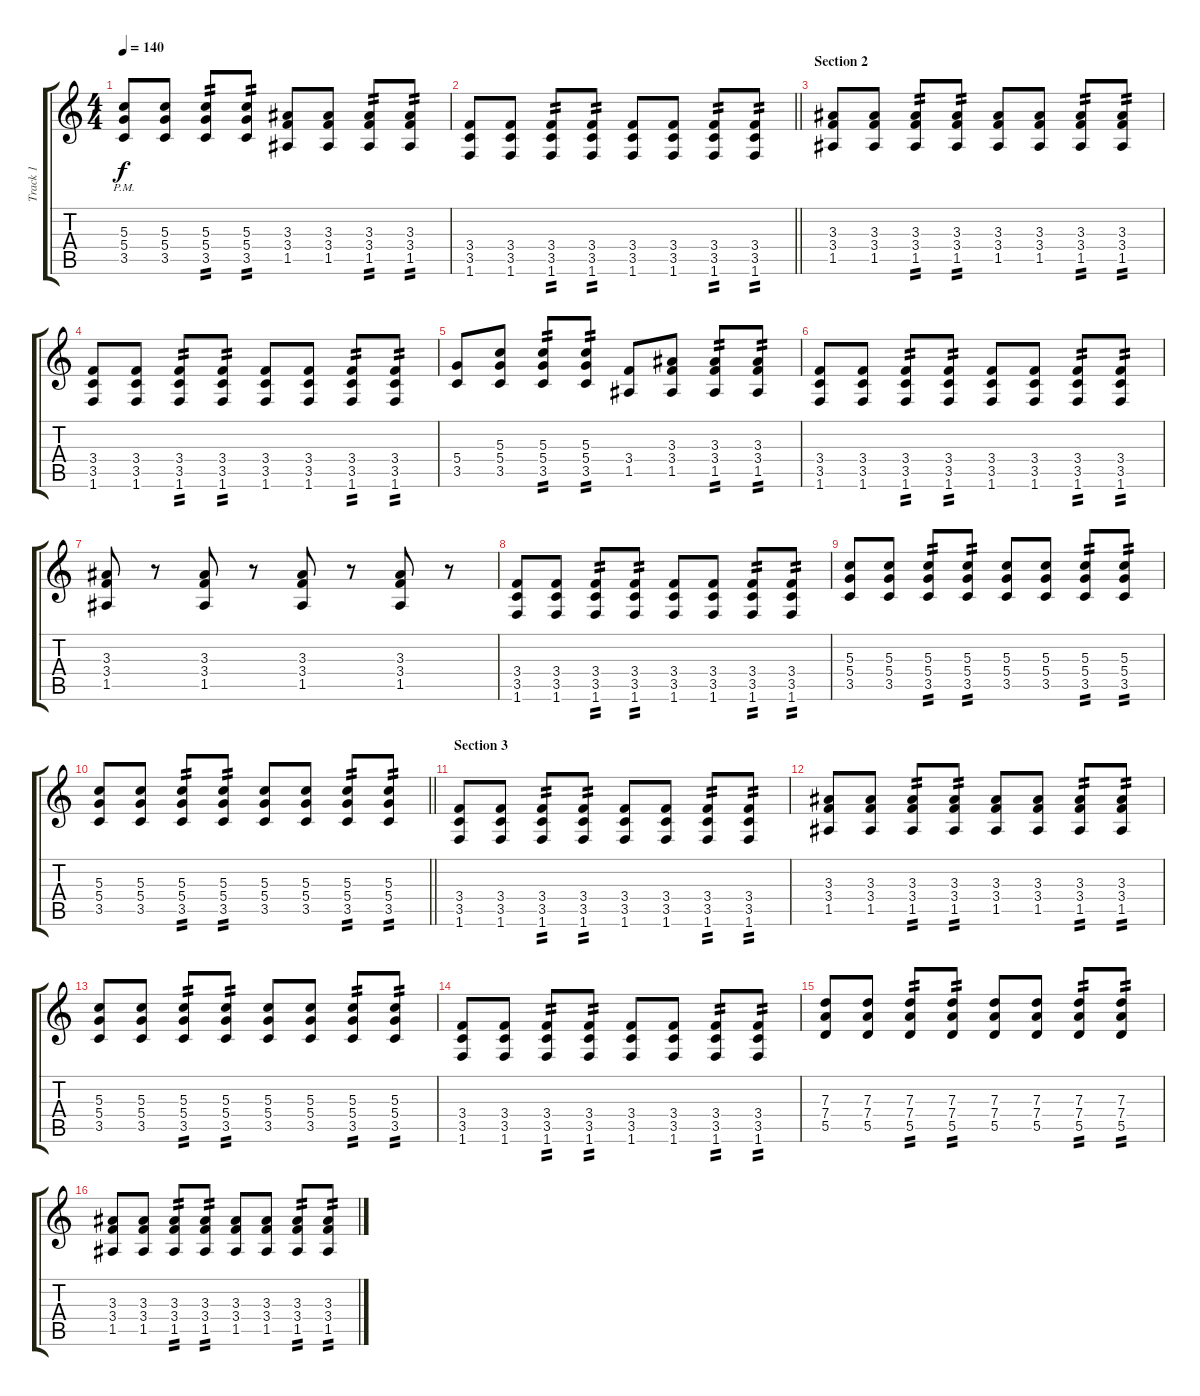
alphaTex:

\track ("Track 1" "Track 1") {instrument distortionguitar}
\staff {score tabs}
\tuning (E4 B3 G3 D3 A2 E2) {hide}
\ts (4 4)
\tempo 140
\clef g2
\ks c
(5.3{pm} 5.4{pm} 3.5{pm}).8{dy f} (5.3 5.4 3.5).8 (5.3 5.4 3.5).8{tp 2} (5.3 5.4 3.5).8{tp 2} (3.3 3.4 1.5).8 (3.3 3.4 1.5).8 (3.3 3.4 1.5).8{tp 2} (3.3 3.4 1.5).8{tp 2} |
\barLineRight lightlight
(3.4 3.5 1.6).8 (3.4 3.5 1.6).8 (3.4 3.5 1.6).8{tp 2} (3.4 3.5 1.6).8{tp 2} (3.4 3.5 1.6).8 (3.4 3.5 1.6).8 (3.4 3.5 1.6).8{tp 2} (3.4 3.5 1.6).8{tp 2} |
\section ("" "Section 2")
(3.3 3.4 1.5).8 (3.3 3.4 1.5).8 (3.3 3.4 1.5).8{tp 2} (3.3 3.4 1.5).8{tp 2} (3.3 3.4 1.5).8 (3.3 3.4 1.5).8 (3.3 3.4 1.5).8{tp 2} (3.3 3.4 1.5).8{tp 2} |
(3.4 3.5 1.6).8 (3.4 3.5 1.6).8 (3.4 3.5 1.6).8{tp 2} (3.4 3.5 1.6).8{tp 2} (3.4 3.5 1.6).8 (3.4 3.5 1.6).8 (3.4 3.5 1.6).8{tp 2} (3.4 3.5 1.6).8{tp 2} |
(5.4 3.5).8 (5.3 5.4 3.5).8 (5.3 5.4 3.5).8{tp 2} (5.3 5.4 3.5).8{tp 2} (3.4 1.5).8 (3.3 3.4 1.5).8 (3.3 3.4 1.5).8{tp 2} (3.3 3.4 1.5).8{tp 2} |
(3.4 3.5 1.6).8 (3.4 3.5 1.6).8 (3.4 3.5 1.6).8{tp 2} (3.4 3.5 1.6).8{tp 2} (3.4 3.5 1.6).8 (3.4 3.5 1.6).8 (3.4 3.5 1.6).8{tp 2} (3.4 3.5 1.6).8{tp 2} |
(3.3 3.4 1.5).8 r.8 (3.3 3.4 1.5).8 r.8 (3.3 3.4 1.5).8 r.8 (3.3 3.4 1.5).8 r.8 |
(3.4 3.5 1.6).8 (3.4 3.5 1.6).8 (3.4 3.5 1.6).8{tp 2} (3.4 3.5 1.6).8{tp 2} (3.4 3.5 1.6).8 (3.4 3.5 1.6).8 (3.4 3.5 1.6).8{tp 2} (3.4 3.5 1.6).8{tp 2} |
(5.3 5.4 3.5).8 (5.3 5.4 3.5).8 (5.3 5.4 3.5).8{tp 2} (5.3 5.4 3.5).8{tp 2} (5.3 5.4 3.5).8 (5.3 5.4 3.5).8 (5.3 5.4 3.5).8{tp 2} (5.3 5.4 3.5).8{tp 2} |
\barLineRight lightlight
(5.3 5.4 3.5).8 (5.3 5.4 3.5).8 (5.3 5.4 3.5).8{tp 2} (5.3 5.4 3.5).8{tp 2} (5.3 5.4 3.5).8 (5.3 5.4 3.5).8 (5.3 5.4 3.5).8{tp 2} (5.3 5.4 3.5).8{tp 2} |
\section ("" "Section 3")
(3.4 3.5 1.6).8 (3.4 3.5 1.6).8 (3.4 3.5 1.6).8{tp 2} (3.4 3.5 1.6).8{tp 2} (3.4 3.5 1.6).8 (3.4 3.5 1.6).8 (3.4 3.5 1.6).8{tp 2} (3.4 3.5 1.6).8{tp 2} |
(3.3 3.4 1.5).8 (3.3 3.4 1.5).8 (3.3 3.4 1.5).8{tp 2} (3.3 3.4 1.5).8{tp 2} (3.3 3.4 1.5).8 (3.3 3.4 1.5).8 (3.3 3.4 1.5).8{tp 2} (3.3 3.4 1.5).8{tp 2} |
(5.3 5.4 3.5).8 (5.3 5.4 3.5).8 (5.3 5.4 3.5).8{tp 2} (5.3 5.4 3.5).8{tp 2} (5.3 5.4 3.5).8 (5.3 5.4 3.5).8 (5.3 5.4 3.5).8{tp 2} (5.3 5.4 3.5).8{tp 2} |
(3.4 3.5 1.6).8 (3.4 3.5 1.6).8 (3.4 3.5 1.6).8{tp 2} (3.4 3.5 1.6).8{tp 2} (3.4 3.5 1.6).8 (3.4 3.5 1.6).8 (3.4 3.5 1.6).8{tp 2} (3.4 3.5 1.6).8{tp 2} |
(7.3 7.4 5.5).8 (7.3 7.4 5.5).8 (7.3 7.4 5.5).8{tp 2} (7.3 7.4 5.5).8{tp 2} (7.3 7.4 5.5).8 (7.3 7.4 5.5).8 (7.3 7.4 5.5).8{tp 2} (7.3 7.4 5.5).8{tp 2} |
(3.3 3.4 1.5).8 (3.3 3.4 1.5).8 (3.3 3.4 1.5).8{tp 2} (3.3 3.4 1.5).8{tp 2} (3.3 3.4 1.5).8 (3.3 3.4 1.5).8 (3.3 3.4 1.5).8{tp 2} (3.3 3.4 1.5).8{tp 2}
